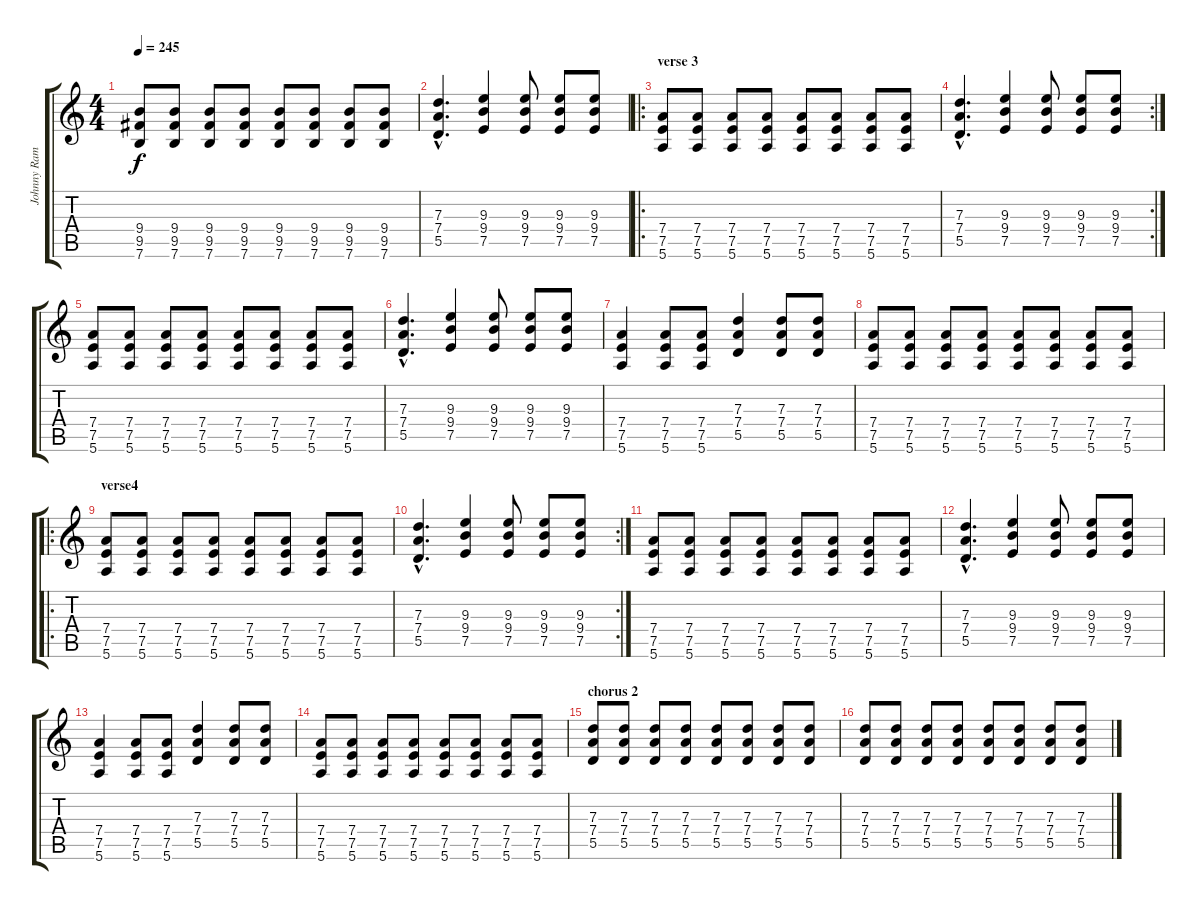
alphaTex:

\track ("Johnny Ramone" "Johnny Ram") {instrument distortionguitar}
\staff {score tabs}
\tuning (E4 B3 G3 D3 A2 E2) {hide}
\ts (4 4)
\tempo 245
\clef g2
\ks c
(9.4 9.5 7.6).8{dy f} (9.4 9.5 7.6).8 (9.4 9.5 7.6).8 (9.4 9.5 7.6).8 (9.4 9.5 7.6).8 (9.4 9.5 7.6).8 (9.4 9.5 7.6).8 (9.4 9.5 7.6).8 |
(7.3{hac} 7.4{hac} 5.5{hac}).4{d} (9.3 9.4 7.5).4 (9.3 9.4 7.5).8 (9.3 9.4 7.5).8 (9.3 9.4 7.5).8 |
\ro
\section ("" "verse 3")
(7.4 7.5 5.6).8 (7.4 7.5 5.6).8 (7.4 7.5 5.6).8 (7.4 7.5 5.6).8 (7.4 7.5 5.6).8 (7.4 7.5 5.6).8 (7.4 7.5 5.6).8 (7.4 7.5 5.6).8 |
\rc 2
(7.3{hac} 7.4{hac} 5.5{hac}).4{d} (9.3 9.4 7.5).4 (9.3 9.4 7.5).8 (9.3 9.4 7.5).8 (9.3 9.4 7.5).8 |
(7.4 7.5 5.6).8 (7.4 7.5 5.6).8 (7.4 7.5 5.6).8 (7.4 7.5 5.6).8 (7.4 7.5 5.6).8 (7.4 7.5 5.6).8 (7.4 7.5 5.6).8 (7.4 7.5 5.6).8 |
(7.3{hac} 7.4{hac} 5.5{hac}).4{d} (9.3 9.4 7.5).4 (9.3 9.4 7.5).8 (9.3 9.4 7.5).8 (9.3 9.4 7.5).8 |
(7.4 7.5 5.6).4 (7.4 7.5 5.6).8 (7.4 7.5 5.6).8 (7.3 7.4 5.5).4 (7.3 7.4 5.5).8 (7.3 7.4 5.5).8 |
(7.4 7.5 5.6).8 (7.4 7.5 5.6).8 (7.4 7.5 5.6).8 (7.4 7.5 5.6).8 (7.4 7.5 5.6).8 (7.4 7.5 5.6).8 (7.4 7.5 5.6).8 (7.4 7.5 5.6).8 |
\ro
\section ("" "verse4")
(7.4 7.5 5.6).8 (7.4 7.5 5.6).8 (7.4 7.5 5.6).8 (7.4 7.5 5.6).8 (7.4 7.5 5.6).8 (7.4 7.5 5.6).8 (7.4 7.5 5.6).8 (7.4 7.5 5.6).8 |
\rc 2
(7.3{hac} 7.4{hac} 5.5{hac}).4{d} (9.3 9.4 7.5).4 (9.3 9.4 7.5).8 (9.3 9.4 7.5).8 (9.3 9.4 7.5).8 |
(7.4 7.5 5.6).8 (7.4 7.5 5.6).8 (7.4 7.5 5.6).8 (7.4 7.5 5.6).8 (7.4 7.5 5.6).8 (7.4 7.5 5.6).8 (7.4 7.5 5.6).8 (7.4 7.5 5.6).8 |
(7.3{hac} 7.4{hac} 5.5{hac}).4{d} (9.3 9.4 7.5).4 (9.3 9.4 7.5).8 (9.3 9.4 7.5).8 (9.3 9.4 7.5).8 |
(7.4 7.5 5.6).4 (7.4 7.5 5.6).8 (7.4 7.5 5.6).8 (7.3 7.4 5.5).4 (7.3 7.4 5.5).8 (7.3 7.4 5.5).8 |
(7.4 7.5 5.6).8 (7.4 7.5 5.6).8 (7.4 7.5 5.6).8 (7.4 7.5 5.6).8 (7.4 7.5 5.6).8 (7.4 7.5 5.6).8 (7.4 7.5 5.6).8 (7.4 7.5 5.6).8 |
\section ("" "chorus 2")
(7.3 7.4 5.5).8 (7.3 7.4 5.5).8 (7.3 7.4 5.5).8 (7.3 7.4 5.5).8 (7.3 7.4 5.5).8 (7.3 7.4 5.5).8 (7.3 7.4 5.5).8 (7.3 7.4 5.5).8 |
(7.3 7.4 5.5).8 (7.3 7.4 5.5).8 (7.3 7.4 5.5).8 (7.3 7.4 5.5).8 (7.3 7.4 5.5).8 (7.3 7.4 5.5).8 (7.3 7.4 5.5).8 (7.3 7.4 5.5).8
